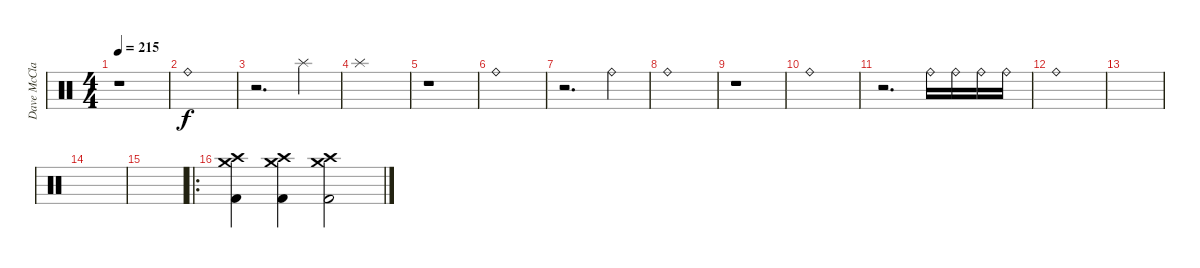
\track ("Dave McClain" "Dave McCla") {instrument percussion}
\staff {score}
\articulation defaults
\ts (4 4)
\tempo 215
\clef neutral
\ks c
r.1{dy f} |
"Ride (bell)".1 |
r.2{d} "Splash (hit)".4 |
"Splash (hit)".1 |
r.1 |
"Ride (bell)".1 |
r.2{d} "Ride (bell)".4 |
"Ride (bell)".1 |
r.1 |
"Ride (bell)".1 |
r.2{d} "Ride (bell)".16 "Ride (bell)".16 "Ride (bell)".16 "Ride (bell)".16 |
"Ride (bell)".1 |
|
|
|
\ro
("Crash medium (hit)" "Crash high (hit)" "Kick (hit) 2").4 ("Crash medium (hit)" "Crash high (hit)" "Kick (hit) 2").4 ("Crash medium (hit)" "Crash high (hit)" "Kick (hit) 2").2
